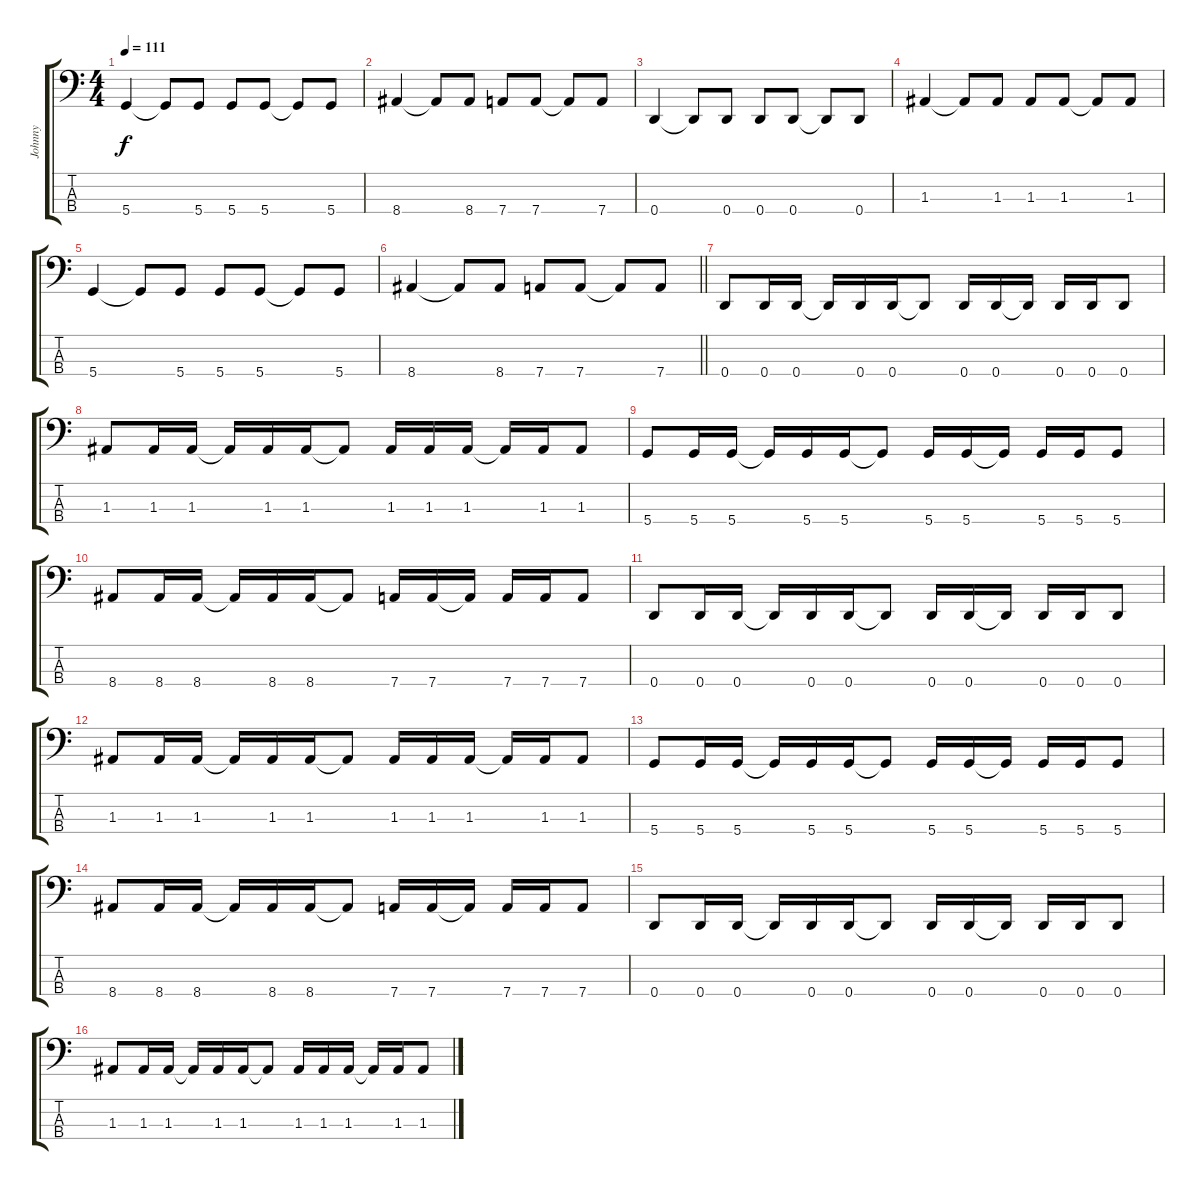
\track ("Johnny" "Johnny") {instrument electricbassfinger}
\staff {score tabs}
\tuning (G2 D2 A1 D1) {hide}
\ts (4 4)
\tempo 111
\clef f4
\ks c
5.4.4{dy f} 5.4{t}.8 5.4.8 5.4.8 5.4.8 5.4{t}.8 5.4.8 |
8.4.4 8.4{t}.8 8.4.8 7.4.8 7.4.8 7.4{t}.8 7.4.8 |
0.4.4 0.4{t}.8 0.4.8 0.4.8 0.4.8 0.4{t}.8 0.4.8 |
1.3.4 1.3{t}.8 1.3.8 1.3.8 1.3.8 1.3{t}.8 1.3.8 |
5.4.4 5.4{t}.8 5.4.8 5.4.8 5.4.8 5.4{t}.8 5.4.8 |
\barLineRight lightlight
8.4.4 8.4{t}.8 8.4.8 7.4.8 7.4.8 7.4{t}.8 7.4.8 |
0.4.8 0.4.16 0.4.16 0.4{t}.16 0.4.16 0.4.16 0.4{t}.8 0.4.16 0.4.16 0.4{t}.16 0.4.16 0.4.16 0.4.8 |
1.3.8 1.3.16 1.3.16 1.3{t}.16 1.3.16 1.3.16 1.3{t}.8 1.3.16 1.3.16 1.3.16 1.3{t}.16 1.3.16 1.3.8 |
5.4.8 5.4.16 5.4.16 5.4{t}.16 5.4.16 5.4.16 5.4{t}.8 5.4.16 5.4.16 5.4{t}.16 5.4.16 5.4.16 5.4.8 |
8.4.8 8.4.16 8.4.16 8.4{t}.16 8.4.16 8.4.16 8.4{t}.8 7.4.16 7.4.16 7.4{t}.16 7.4.16 7.4.16 7.4.8 |
0.4.8 0.4.16 0.4.16 0.4{t}.16 0.4.16 0.4.16 0.4{t}.8 0.4.16 0.4.16 0.4{t}.16 0.4.16 0.4.16 0.4.8 |
1.3.8 1.3.16 1.3.16 1.3{t}.16 1.3.16 1.3.16 1.3{t}.8 1.3.16 1.3.16 1.3.16 1.3{t}.16 1.3.16 1.3.8 |
5.4.8 5.4.16 5.4.16 5.4{t}.16 5.4.16 5.4.16 5.4{t}.8 5.4.16 5.4.16 5.4{t}.16 5.4.16 5.4.16 5.4.8 |
8.4.8 8.4.16 8.4.16 8.4{t}.16 8.4.16 8.4.16 8.4{t}.8 7.4.16 7.4.16 7.4{t}.16 7.4.16 7.4.16 7.4.8 |
0.4.8 0.4.16 0.4.16 0.4{t}.16 0.4.16 0.4.16 0.4{t}.8 0.4.16 0.4.16 0.4{t}.16 0.4.16 0.4.16 0.4.8 |
1.3.8 1.3.16 1.3.16 1.3{t}.16 1.3.16 1.3.16 1.3{t}.8 1.3.16 1.3.16 1.3.16 1.3{t}.16 1.3.16 1.3.8
